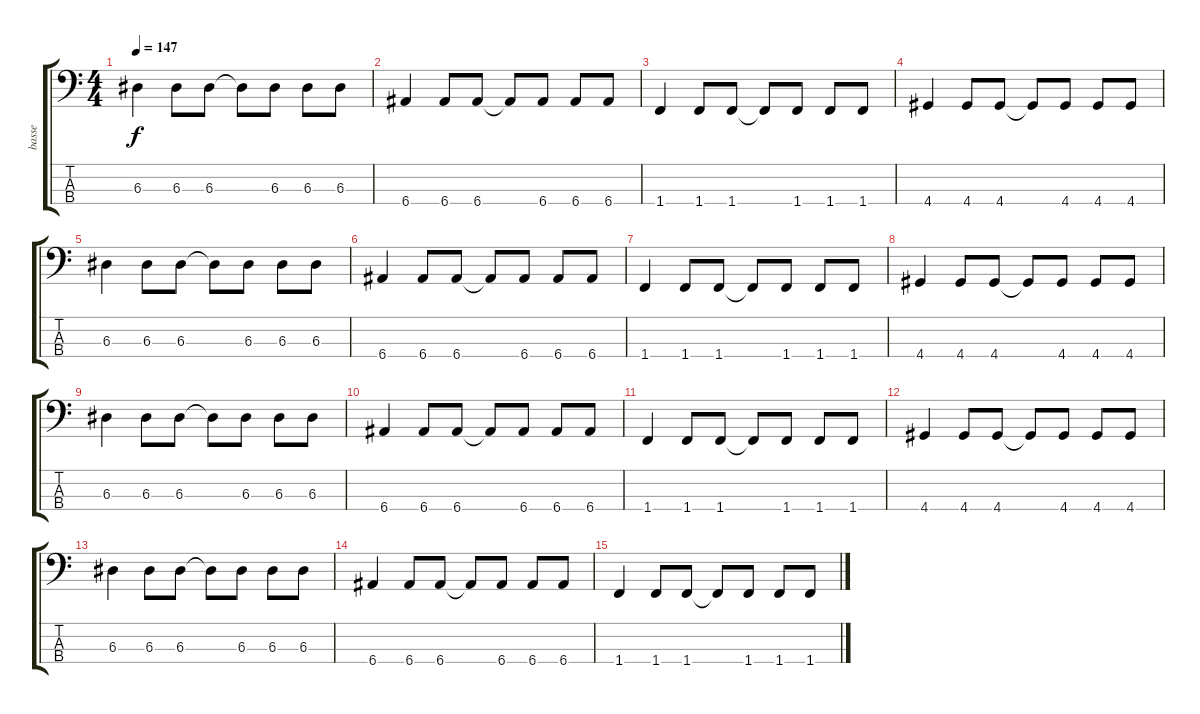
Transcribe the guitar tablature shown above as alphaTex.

\track ("basse" "basse") {instrument electricbassfinger}
\staff {score tabs}
\tuning (G2 D2 A1 E1) {hide}
\ts (4 4)
\tempo 147
\clef f4
\ks c
6.3.4{dy f} 6.3.8 6.3.8 6.3{t}.8 6.3.8 6.3.8 6.3.8 |
6.4.4 6.4.8 6.4.8 6.4{t}.8 6.4.8 6.4.8 6.4.8 |
1.4.4 1.4.8 1.4.8 1.4{t}.8 1.4.8 1.4.8 1.4.8 |
4.4.4 4.4.8 4.4.8 4.4{t}.8 4.4.8 4.4.8 4.4.8 |
6.3.4 6.3.8 6.3.8 6.3{t}.8 6.3.8 6.3.8 6.3.8 |
6.4.4 6.4.8 6.4.8 6.4{t}.8 6.4.8 6.4.8 6.4.8 |
1.4.4 1.4.8 1.4.8 1.4{t}.8 1.4.8 1.4.8 1.4.8 |
4.4.4 4.4.8 4.4.8 4.4{t}.8 4.4.8 4.4.8 4.4.8 |
6.3.4 6.3.8 6.3.8 6.3{t}.8 6.3.8 6.3.8 6.3.8 |
6.4.4 6.4.8 6.4.8 6.4{t}.8 6.4.8 6.4.8 6.4.8 |
1.4.4 1.4.8 1.4.8 1.4{t}.8 1.4.8 1.4.8 1.4.8 |
4.4.4 4.4.8 4.4.8 4.4{t}.8 4.4.8 4.4.8 4.4.8 |
6.3.4 6.3.8 6.3.8 6.3{t}.8 6.3.8 6.3.8 6.3.8 |
6.4.4 6.4.8 6.4.8 6.4{t}.8 6.4.8 6.4.8 6.4.8 |
1.4.4 1.4.8 1.4.8 1.4{t}.8 1.4.8 1.4.8 1.4.8
